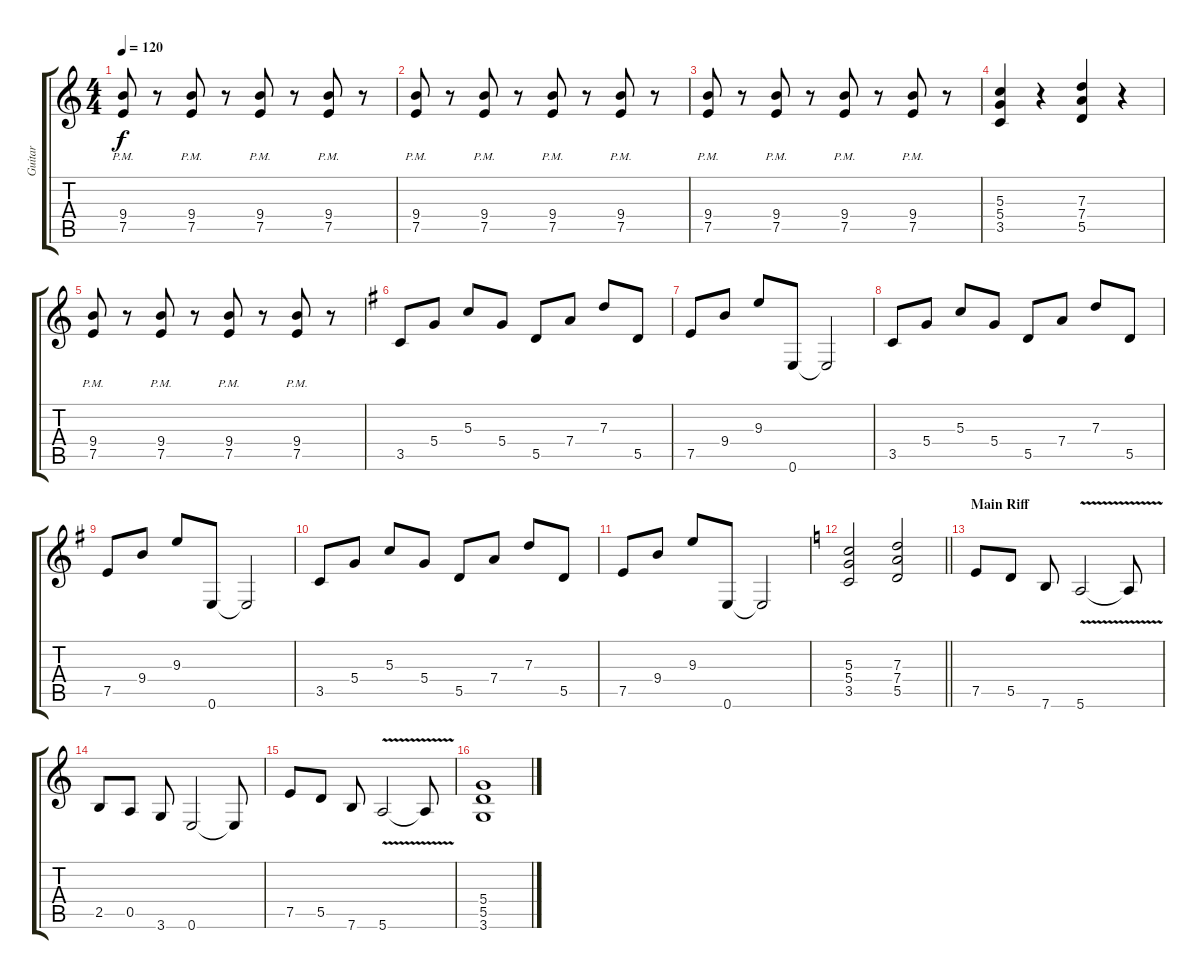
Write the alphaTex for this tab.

\track ("Guitar" "Guitar") {instrument overdrivenguitar}
\staff {score tabs}
\tuning (E4 B3 G3 D3 A2 E2) {hide}
\ts (4 4)
\tempo 120
\clef g2
\ks c
(9.4{pm} 7.5{pm}).8{dy f} r.8 (9.4{pm} 7.5{pm}).8 r.8 (9.4{pm} 7.5{pm}).8 r.8 (9.4{pm} 7.5{pm}).8 r.8 |
(9.4{pm} 7.5{pm}).8 r.8 (9.4{pm} 7.5{pm}).8 r.8 (9.4{pm} 7.5{pm}).8 r.8 (9.4{pm} 7.5{pm}).8 r.8 |
(9.4{pm} 7.5{pm}).8 r.8 (9.4{pm} 7.5{pm}).8 r.8 (9.4{pm} 7.5{pm}).8 r.8 (9.4{pm} 7.5{pm}).8 r.8 |
(5.3 5.4 3.5).4 r.4 (7.3 7.4 5.5).4 r.4 |
(9.4{pm} 7.5{pm}).8 r.8 (9.4{pm} 7.5{pm}).8 r.8 (9.4{pm} 7.5{pm}).8 r.8 (9.4{pm} 7.5{pm}).8 r.8 |
\ks g
3.5.8 5.4.8 5.3.8 5.4.8 5.5.8 7.4.8 7.3.8 5.5.8 |
7.5.8 9.4.8 9.3.8 0.6.8 0.6{t}.2 |
3.5.8 5.4.8 5.3.8 5.4.8 5.5.8 7.4.8 7.3.8 5.5.8 |
7.5.8 9.4.8 9.3.8 0.6.8 0.6{t}.2 |
3.5.8 5.4.8 5.3.8 5.4.8 5.5.8 7.4.8 7.3.8 5.5.8 |
7.5.8 9.4.8 9.3.8 0.6.8 0.6{t}.2 |
\barLineRight lightlight
\ks c
(5.3 5.4 3.5).2 (7.3 7.4 5.5).2 |
\section ("" "Main Riff")
7.5.8 5.5.8 7.6.8 5.6{v}.2 5.6{t}.8 |
2.5.8 0.5.8 3.6.8 0.6.2 0.6{t}.8 |
7.5.8 5.5.8 7.6.8 5.6{v}.2 5.6{t}.8 |
(5.4 5.5 3.6).1
